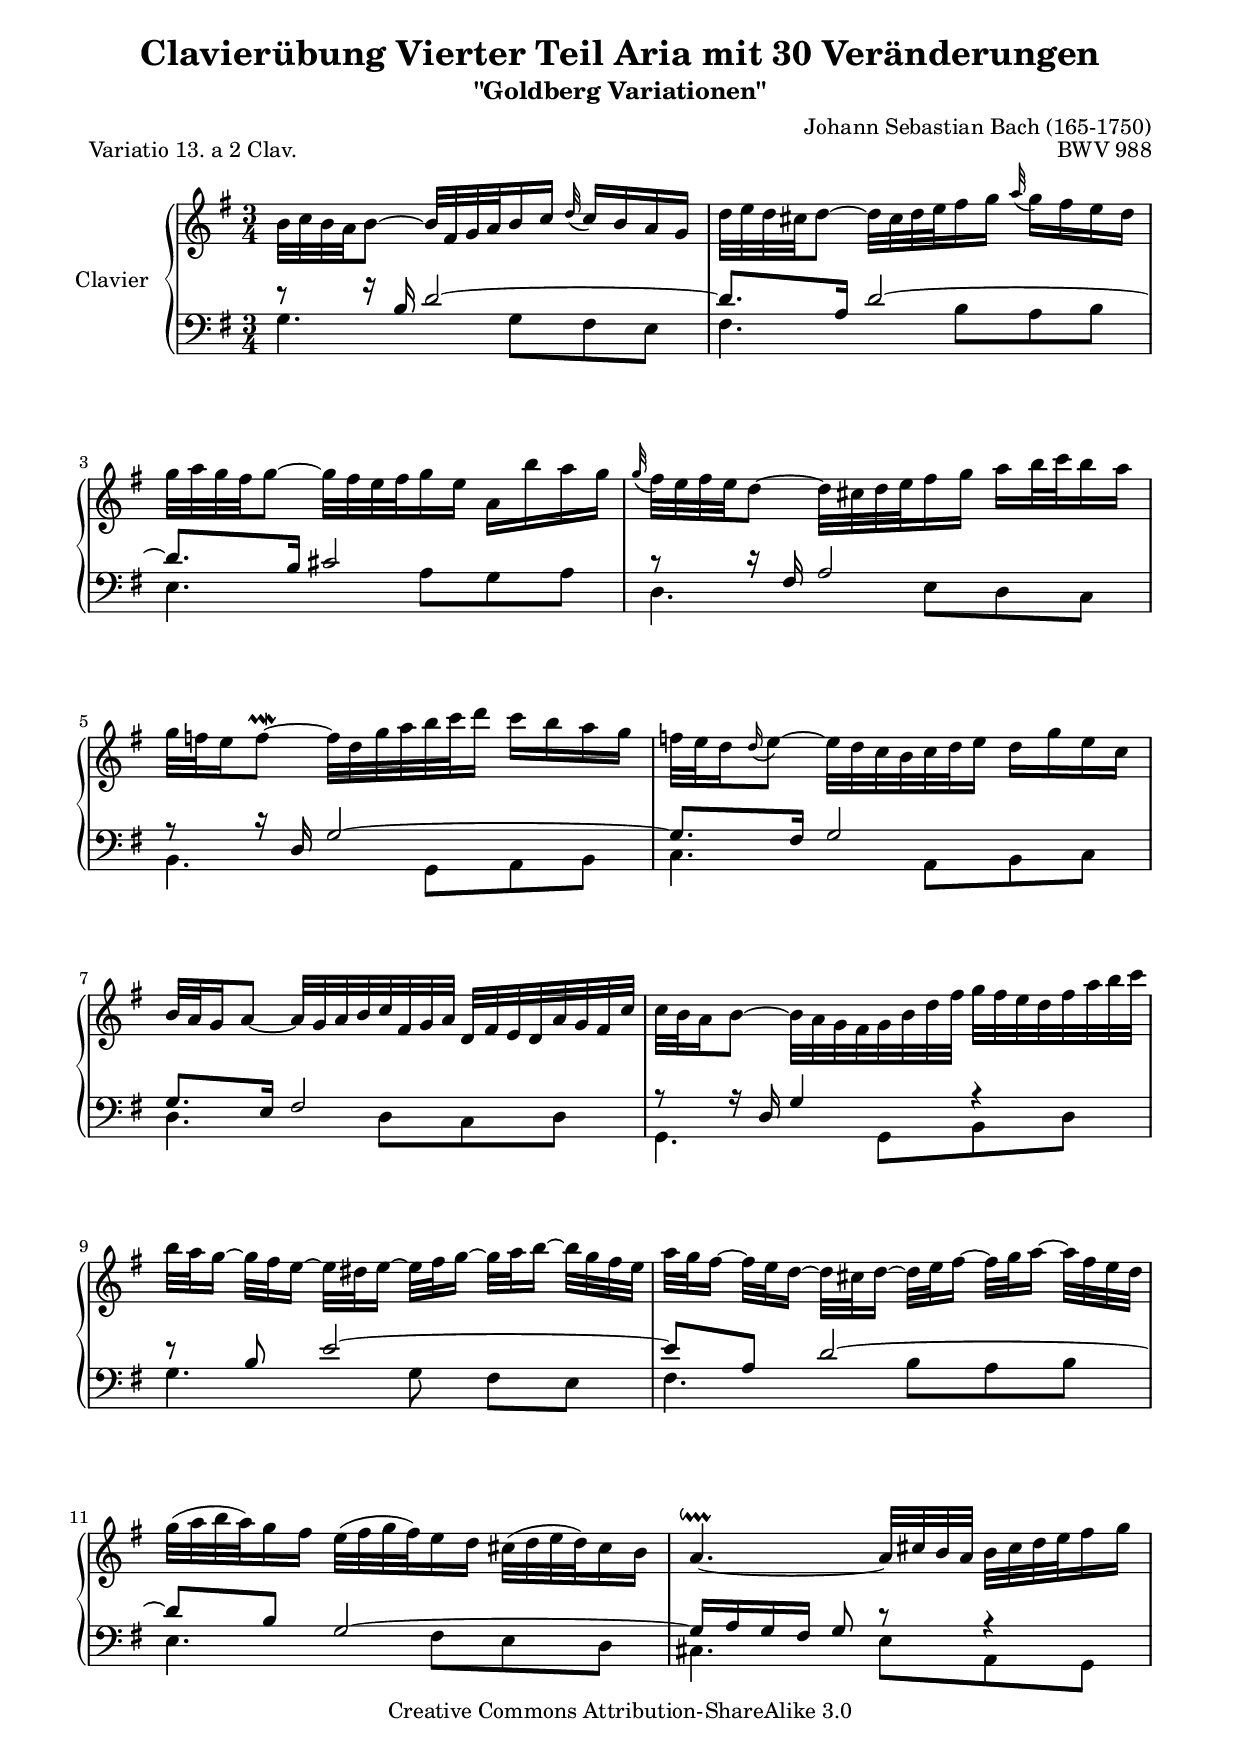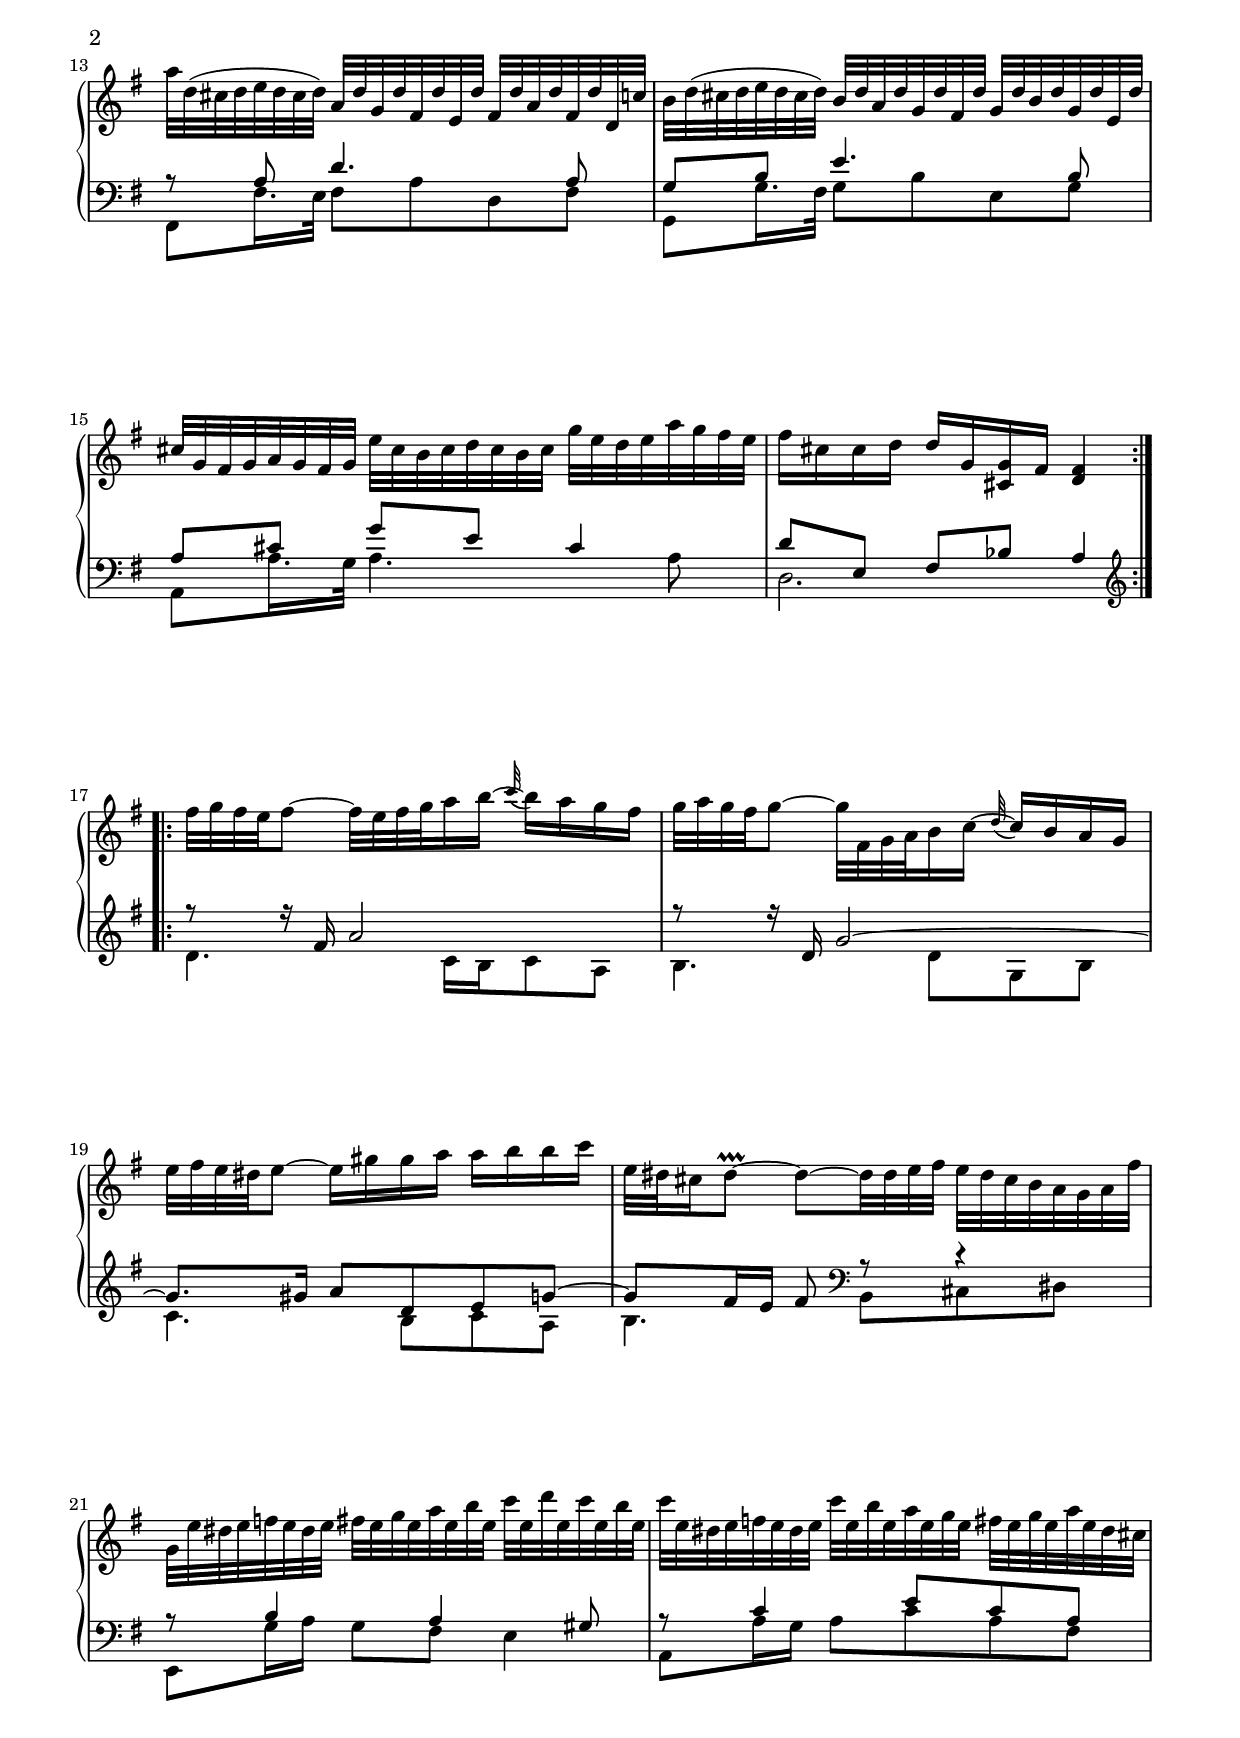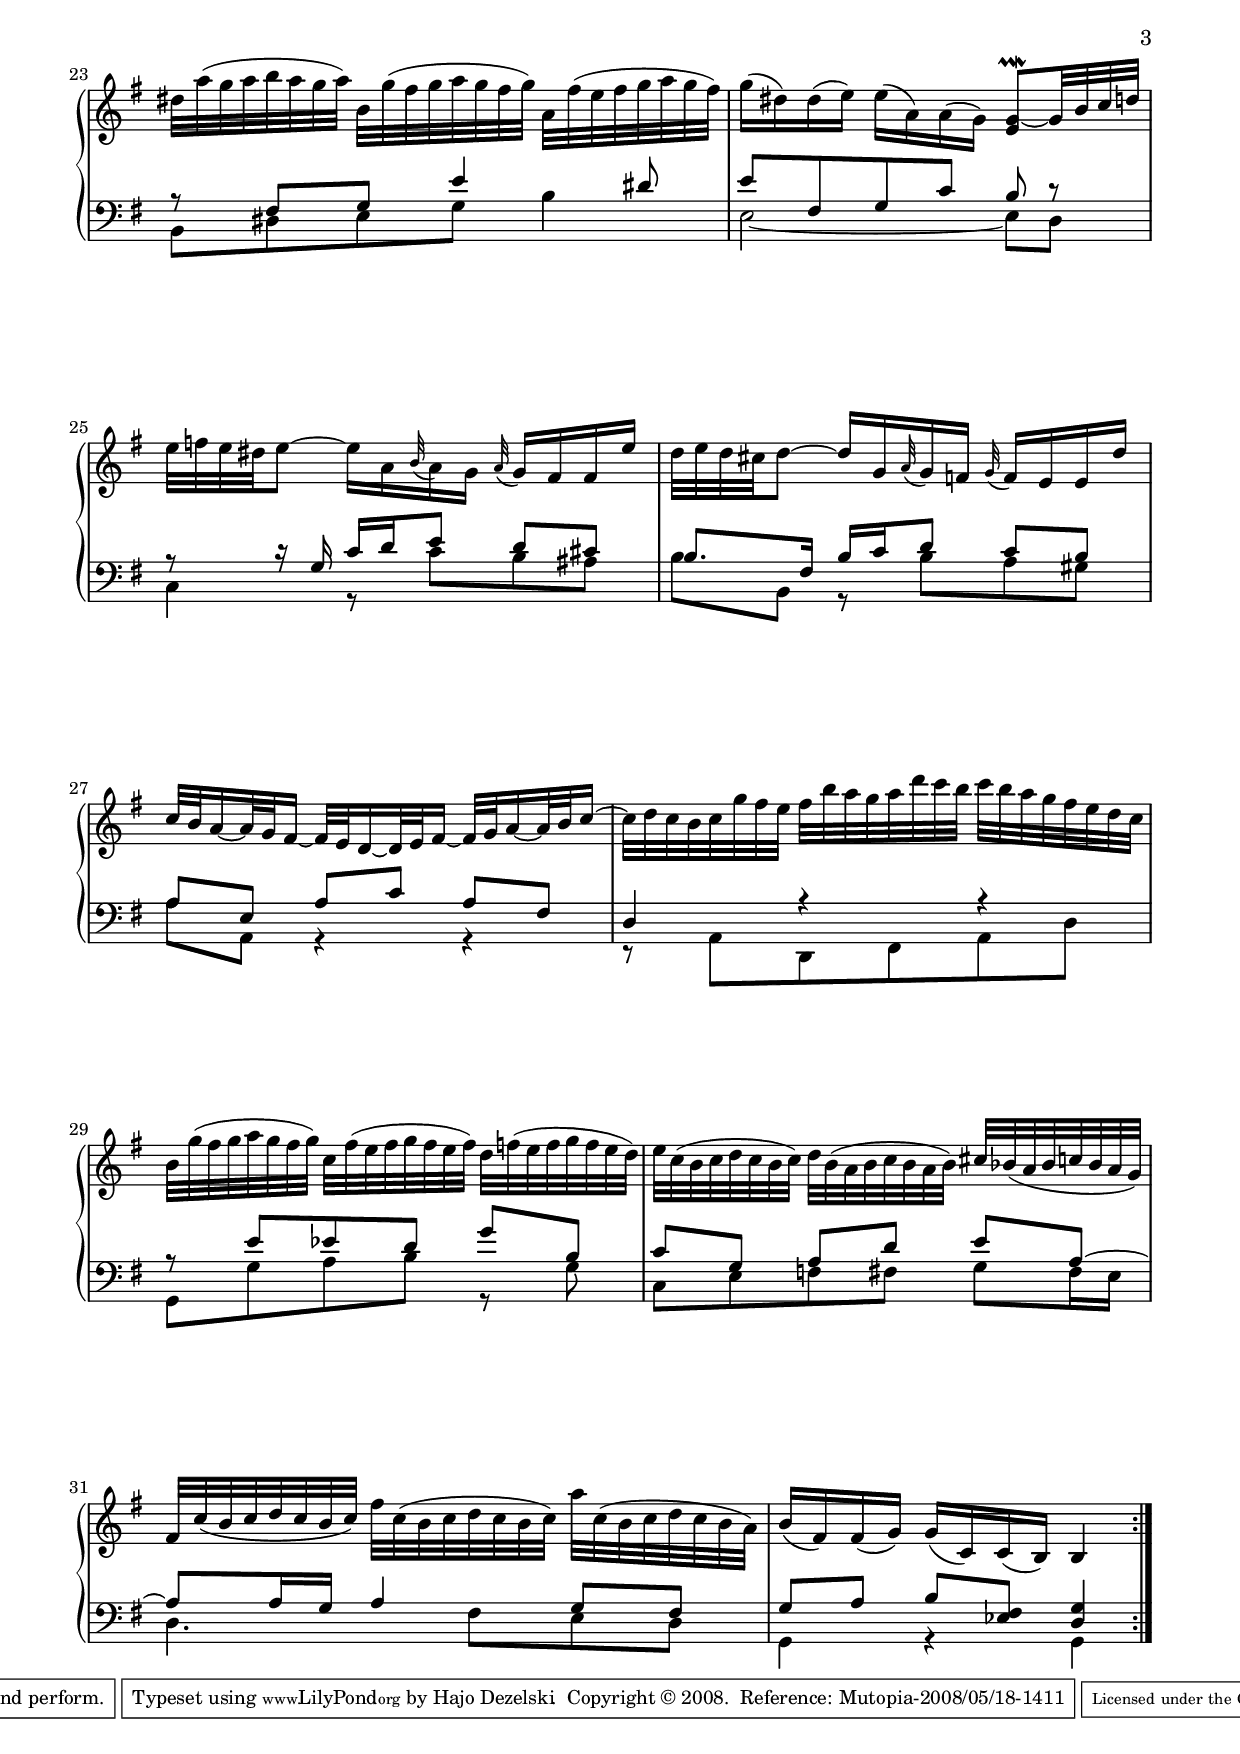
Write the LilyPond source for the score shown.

\version "2.11.44"

\paper {
    page-top-space = #0.0
    %indent = 0.0
    line-width = 18.0\cm
    ragged-bottom = ##f
    ragged-last-bottom = ##f
}

% #(set-default-paper-size "a4")

#(set-global-staff-size 19)

\header {
        title = "Clavierübung Vierter Teil Aria mit 30 Veränderungen"
        subtitle = "\"Goldberg Variationen\""
        piece = "Variatio 13. a 2 Clav."
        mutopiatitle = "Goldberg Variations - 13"
        composer = "Johann Sebastian Bach (165-1750)"
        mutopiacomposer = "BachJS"
        opus = "BWV 988"
        date = "1741"
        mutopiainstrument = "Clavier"
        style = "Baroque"
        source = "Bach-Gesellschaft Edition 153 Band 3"
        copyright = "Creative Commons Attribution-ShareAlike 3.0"
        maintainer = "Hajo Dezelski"
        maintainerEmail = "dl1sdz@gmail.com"
	
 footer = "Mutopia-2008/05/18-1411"
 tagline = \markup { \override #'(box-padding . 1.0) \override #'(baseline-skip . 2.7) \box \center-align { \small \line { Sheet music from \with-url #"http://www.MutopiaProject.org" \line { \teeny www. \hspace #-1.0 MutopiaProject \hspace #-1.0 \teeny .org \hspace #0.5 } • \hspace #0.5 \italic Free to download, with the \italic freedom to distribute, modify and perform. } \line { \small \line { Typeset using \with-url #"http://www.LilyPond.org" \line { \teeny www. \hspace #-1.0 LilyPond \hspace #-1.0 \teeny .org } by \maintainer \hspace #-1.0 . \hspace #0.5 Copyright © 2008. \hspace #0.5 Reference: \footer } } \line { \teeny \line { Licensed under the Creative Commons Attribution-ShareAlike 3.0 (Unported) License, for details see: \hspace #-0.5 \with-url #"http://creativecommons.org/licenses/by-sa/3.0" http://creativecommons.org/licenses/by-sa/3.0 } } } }
}

     soprano =   \relative b' {
    \repeat volta 2 { %begin repeated section
		b32 [ c b a b8 ~ ] b32 [ fis g a b16 c ] \appoggiatura d32  c16 [ b16 a g ] | % 1
        d'32 [ e d cis d8 ~ ] d32 [ cis d e fis16 g ] \appoggiatura  a32 g16 [ fis e d ] | % 2
        g32 [ a g fis g8 ~ ] g32 [ fis e fis g16 e ] a, [ b' a g ] | % 3
        \appoggiatura  g32 fis32 [ e fis e d8 ~ ] d32 [ cis d e fis16 g ] a [ b32 c b16 a ] | % 4
        g32 [ f e16 f8 ~ \prallmordent ] f32 [ d g a b c d16 ] c [ b a g ] | % 5
        f32 [ e d16 \appoggiatura  d16 e8 ~ ] e32 [ d c b c d e16 ] d [ g e c ] | % 6
        b32 [ a g16 a8 ~ ] a32 [ g a b c fis, g a ] d, [ fis e d a' g fis c' ] | % 7
        c32 [ b a16 b8 ~ ] b32 [ a g fis g b d fis ] g [ fis32 e d fis a b c ] | % 8
        b32 [ a g16 ~] g32 [ fis e16 ~] e32 [ dis e16 ~ ] e32 [fis g16 ~ ] g32 [ a b16 ~ ] b32 [ g fis e ] | % 9
	    a32 [ g fis16 ~ ] fis32 [ e d16 ~ ] d32 [ cis d16 ~] d32 [ e fis16 ~ ] fis32 [ g a16 ~ ] a32 [ fis e d ] | % 10
        g32 [( a b a ) g16 fis ] e32 [( fis g fis ) e16 d ] cis32 [ (d e d ) cis16 b ] | % 11
        a4. ~ \downprall a32 [ cis b a ] b [ cis d e fis16 g ] | % 12
        a32 [ d, (cis d e d cis d ) ] a [ d g, d' fis, d' e, d' ] fis, [ d' a d fis, d' d, c' ] | % 13
        b32 [ d ( cis d e d cis d ) ] b [ d a d g, d' fis, d' ] g, [ d' b d g, d' e, d' ] | % 14
        cis32 [ g fis g a g fis g ] e' [ cis b cis d cis b cis ] g' [ e d e a g fis e ] | % 15
        fis16 [ cis cis d ] d [ g, <g cis,> fis ] <fis d> 4 | % 16
    } %end of repeated section
  
    \repeat volta 2 { %begin repeated section<
        fis'32 [ g fis e fis8 ~ ] fis32 [ e fis g a16 b ~ ] \appoggiatura  c32 b16 [ a g fis ] | % 17
        g32 [ a g fis g8 ~ ] g32 [ fis, g a b16 c ~ ] \appoggiatura  d32 c16 [ b a g ] | % 18
        e'32 [ fis e dis e8 ~ ] e16 [ gis gis a ] a [ b b c ]  | % 19
        e,32 [ dis cis16 dis8 ~ \prallprall ] dis8 ~ [ dis32 dis e fis ] e [ dis cis b a g a fis' ] | % 20
        g,32 [ e' ~ dis e f e dis e ] fis [ e g e a e b' e, ] c' [ e, d' e, c' e, b' e, ] | % 21
        c'32 ~ [ e, dis e f e dis e ] c' [ e, b' e, a e g e ] fis [ e g e a e dis cis ] | % 22
        dis32 [ a' ( g a b a g a )] b, [ g' ( fis g a g fis g ) ] a, [ fis'( e fis g a g fis ) ] | % 23
        g16  [( dis ) dis  (e ) ] e [( a,) a ( g ) ] < g e >8 ~ \prallmordent [ g32 b c d ] | % 24
        e32 [ f e dis e8 ~ ] e16 [ a, \appoggiatura  b32  a16 g ] \appoggiatura  a32  g16 [ fis fis e' ] | % 25
        d32 [ e d cis d8 ~ ] d16 [ g, \appoggiatura  a32 g16 f ] \appoggiatura  g32 f16 [ e e d' ] | % 26
        c32 [ b a16 ~ a32 g fis16 ~ ] fis32 [ e d16 ~ d32 e fis16 ~ ] fis32 [ g a16 ~ a32 b c16 ~] | % 27
        c32 [ d c b c g' fis e ] fis [ b a g a d c b ] c [ b a g fis e d c ] | % 28
        b32 [ g' ( fis g a g fis g ) ] c, [ fis ( e fis g fis e fis ) ] d [ f (e f g f e d ) ] | % 29
        e32 [ c ( b c d c b c ) ] d [ b ( a b c b a b ) ] cis [ bes ( a bes c bes a g ) ] | % 30
        fis32 [ c' ( b c d c b c )] fis [ c ( b c d c b c ) ] a' [ c, ( b c d c b a ) ] | % 31
        b16 [ ( fis ) fis (g) ] g [ (c,) c  (b) ] b4  | % 32

    } %end repeated section
}

%%
%% Bass Clef
%% 

bassOne = \relative b {
	\repeat volta 2 { %begin repeated section
	\stemUp
        r8 r16 b16 d2 ~ | % 1
        d8. [ a16 ] d2 ~ | % 2
        d8. [ b16 ] cis2 ~ | % 3
        r8 r16 fis,16 a2 | % 4
        r8 r16 d,16 g2 ~ | % 5
        g8. [ fis16 ] g2 | % 6
        g8. [ e16 ] fis2 | % 7
        r8 r16 d16 g4 r4 | % 8
        r8 b8 e2 ~| % 9
        e8 [ a, ] d2 ~ | % 10
        d8  [ b ] g2 ~ | % 11
        g16 [ a g fis ] g8 r8 r4 | % 12
        r8 a8 d4. a8 | % 13
        g8 [ b ] e4. b8 | % 14
        a8 [ cis ] g' [ e ] cis4 | % 15
        d8 [ e, ] fis [ bes ] a4 | % 16
    } %end of repeated section
  
    \repeat volta 2 { %begin repeated section
        \clef "treble" r8 r16 fis'16 a2 | % 17
        r8 r16 d,16 g2 ~ | % 18
        g8. [ gis16 ] a8 [ d, e g ~ ] | % 19
        g8 [ fis16 e ] fis8 \clef "bass" r8 r4 | % 20
        r8 b,4 a4 gis8 | % 21
        r8 c4 e8 [ c a ] | % 22
        r8 fis g e'4 dis8 | % 23
        e8 [ fis,  g  c ] b r8 | % 24
        r8 r16 g16 c [ d e8 ] d8 [ cis ] | % 25
        b8. [ fis16 ] b [ c d8 ] c [ b ] | % 26
        a8 [ e ] a [ c ] a [ fis ] | % 27
        d4 r4 r4 | % 2
        r8 e' [ es d ] g [ b, ] | % 29
        c8 [ g ] a [ d ] e [ a, ~ ] | % 30
        a8 [ a16 g ] a4 g8 [ fis ] | % 31
        g8 [ a] b [ <fis es>8 ] <g d>4 | % 32
  
    } %end repeated section
}

bassTwo = \relative g {
    \repeat volta 2 { %begin repeated section
	\stemDown	    
		g4. g8 [ fis e ] | % 1
        fis4. b8 [a  b ] | % 2
        e,4. a8 [ g  a ] | % 3
        d,4. e8 [ d  c ] | % 4
        b4. g8 [a  b ] | % 5
        c4. a8 [ b  c ] | % 6
        d4. d8 [ c  d ] | % 7
        g,4. g8 [ b  d ] | % 8
        g4. g8 fis [ e ] | % 9
        fis4. b8 [ a  b ] | % 10
        e,4. fis8 [ e d ] | % 11
        cis4. e8 [ a, g ] | % 12
        fis8 [ fis'16. e32 ] fis8 [ a d, fis ] | % 13
        g,8 [ g'16. fis32 ] g8 [ b e, g ] | % 14
        a,8 [ a'16. g32 ] a4. a8 | % 15
        d,2. | % 16
    } %end of repeated section
  
    \repeat volta 2 { %begin repeated section
		d'4. c16 [ b  c8  a ] | % 17
        b4. d8 [ g, b ] | % 18
        c4. b8 [ c a ] | % 19
        b4. b,8 [ cis dis ] | % 20
        e,8 [ g'16 a ] g8 [ fis ] e4 | % 21
        a,8 [ a'16 g ] a8 [ c a fis ] | % 22
        b,8 [ dis  e  g ] b4 | % 23
        e,2 ~ e8 [ d ] | % 24
        c4 r8 c'8 [ b ais ] | % 25
        b8 [ b,] r8 b' [ a  gis ] | % 26
        a8 [ a, ] r4 r4 | % 27
        r8 a8 [ d, fis  a  d ] | % 2
        g,8 [ g' a b ] r8 g8 | % 29
        c,8 [ e  f  fis ] g [ fis16 e ] | % 30
        d4. fis8 [ e  d ] | % 31
        g,4 r4  g4 | % 32
 
    } %end repeated section
}

bass = << \bassOne \\ \bassTwo>>

%% Merge score - Piano staff

\score {
    \context PianoStaff <<
        \set PianoStaff.instrumentName = "Clavier  "
        \set PianoStaff.midiInstrument = "harpsichord"
        \new Staff = "upper" { \clef "treble" \key g \major \time 3/4 \soprano  }
        \new Staff = "lower"  { \clef "bass" \key g \major \time 3/4 \bass }
    >>
    \layout{  }
    \midi { }

}
